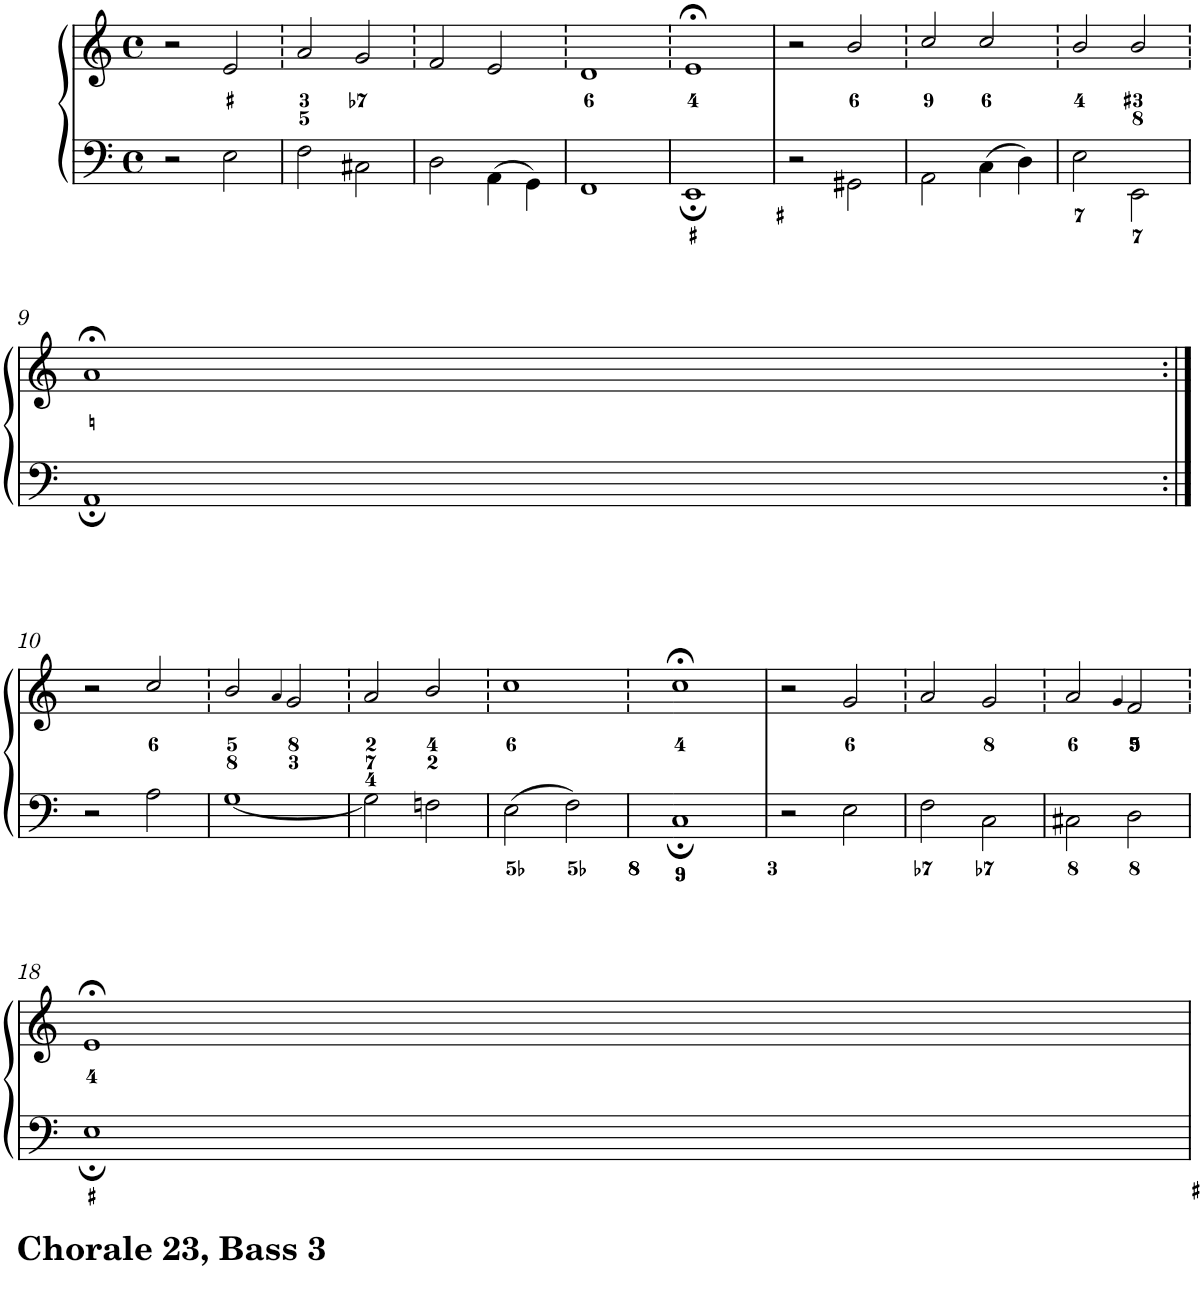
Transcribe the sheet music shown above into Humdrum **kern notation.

**kern	**kern
*part1	*part1
*staff2	*staff1
*I"Piano	*
*I'Pno.	*
*clefF4	*clefG2
*k[]	*k[]
*M4/4	*M4/4
*met(c)	*met(c)
=1	=1
2r	2r
2E\	2e/
=2	=2
2F\	2a/
2C#X\	2g/
=3	=3
2D\	2f/
4AA\	2e/
4GG\	.
=4	=4
1FF	1d
=5	=5
1EE;	1e;<
=6	=6
2r	2r
2GG#X\	2b/
=7	=7
2AA\	2cc/
4C\	2cc/
4D\	.
=8	=8
2E\	2b/
2EE\	2b/
!!LO:LB:g=z
=9	=9
1AA;	1a;<
!!LO:LB:g=z
=10:|!	=10:|!
2r	2r
2A\	2cc/
=11	=11
[<1G	2b/
.	4qa/
.	2g/
=12	=12
2G\]	2a/
2Fn\	2b/
=13	=13
2E\	1cc
2F\	.
=14	=14
1C;	1cc;<
=15	=15
2r	2r
2E\	2g/
=16	=16
2F\	2a/
2C\	2g/
=17	=17
2C#X\	2a/
.	4qg/
2D\	2f/
!!LO:LB:g=z
=18	=18
1E;	1e;<
=	=
*-	*-
